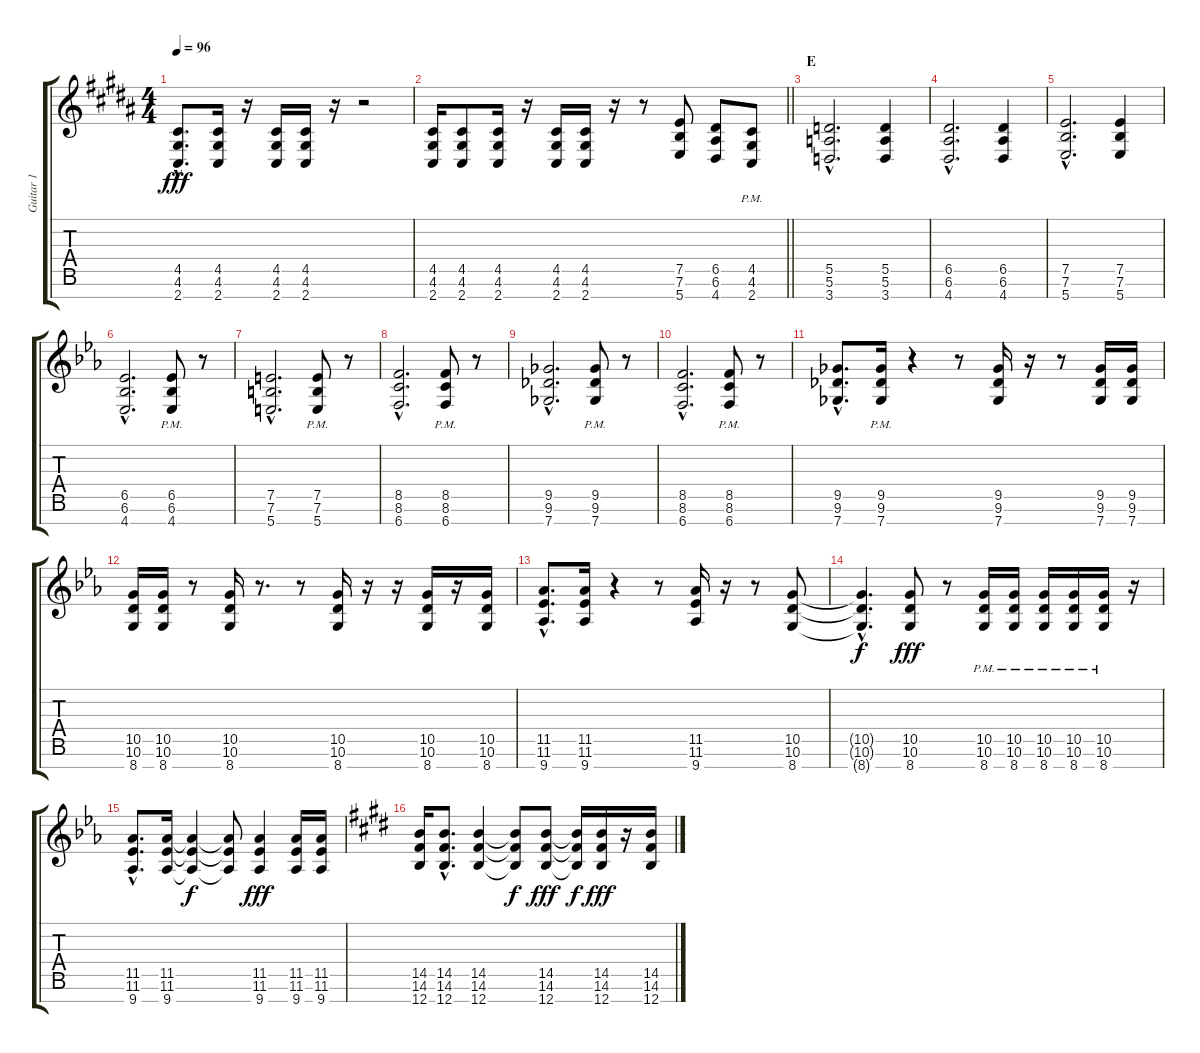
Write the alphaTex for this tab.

\track ("Guitar 1" "Guitar 1") {instrument distortionguitar}
\staff {score tabs}
\tuning (E4 B3 G3 D3 A2 E2 B1) {hide}
\ts (4 4)
\tempo 96
\clef g2
\ks b
(4.5{hac} 4.6{hac} 2.7{hac}).8{d dy fff} (4.5 4.6 2.7).16 r.16 (4.5 4.6 2.7).16 (4.5 4.6 2.7).16 r.16 r.2 |
\barLineRight lightlight
(4.5 4.6 2.7).16 (4.5 4.6 2.7).8 (4.5 4.6 2.7).16 r.16 (4.5 4.6 2.7).16 (4.5 4.6 2.7).16 r.16 r.8 (7.5 7.6 5.7).8 (6.5 6.6 4.7).8 (4.5{pm} 4.6{pm} 2.7{pm}).8 |
\section ("" "E")
(5.5{hac} 5.6{hac} 3.7{hac}).2{d} (5.5 5.6 3.7).4 |
(6.5{hac} 6.6{hac} 4.7{hac}).2{d} (6.5 6.6 4.7).4 |
(7.5{hac} 7.6{hac} 5.7{hac}).2{d} (7.5 7.6 5.7).4 |
\ks eb
(6.5{hac} 6.6{hac} 4.7{hac}).2{d} (6.5{pm} 6.6{pm} 4.7{pm}).8 r.8 |
(7.5{hac} 7.6{hac} 5.7{hac}).2{d} (7.5{pm} 7.6{pm} 5.7{pm}).8 r.8 |
(8.5{hac} 8.6{hac} 6.7{hac}).2{d} (8.5{pm} 8.6{pm} 6.7{pm}).8 r.8 |
(9.5{hac} 9.6{hac} 7.7{hac}).2{d} (9.5{pm} 9.6{pm} 7.7{pm}).8 r.8 |
(8.5{hac} 8.6{hac} 6.7{hac}).2{d} (8.5{pm} 8.6{pm} 6.7{pm}).8 r.8 |
(9.5{hac} 9.6{hac} 7.7{hac}).8{d} (9.5{pm} 9.6{pm} 7.7{pm}).16 r.4 r.8 (9.5 9.6 7.7).16 r.16 r.8 (9.5 9.6 7.7).16 (9.5 9.6 7.7).16 |
(10.5 10.6 8.7).16 (10.5 10.6 8.7).16 r.8 (10.5 10.6 8.7).16 r.8{d} r.8 (10.5 10.6 8.7).16 r.16 r.16 (10.5 10.6 8.7).16 r.16 (10.5 10.6 8.7).16 |
(11.5{hac} 11.6{hac} 9.7{hac}).8{d} (11.5 11.6 9.7).16 r.4 r.8 (11.5 11.6 9.7).16 r.16 r.8 (10.5 10.6 8.7).8 |
(10.5{hac t} 10.6{hac t} 8.7{hac t}).4{d dy f} (10.5 10.6 8.7).8{dy fff} r.8 (10.5{pm} 10.6{pm} 8.7{pm}).16 (10.5{pm} 10.6{pm} 8.7{pm}).16 (10.5{pm} 10.6{pm} 8.7{pm}).16 (10.5{pm} 10.6{pm} 8.7{pm}).16 (10.5{pm} 10.6{pm} 8.7{pm}).16 r.16 |
(11.5{hac} 11.6{hac} 9.7{hac}).8{d} (11.5 11.6 9.7).16 (11.5{t} 11.6{t} 9.7{t}).4{dy f} (11.5{t} 11.6{t} 9.7{t}).8 (11.5 11.6 9.7).4{dy fff} (11.5 11.6 9.7).16 (11.5 11.6 9.7).16 |
\ks e
(14.5 14.6 12.7).16 (14.5{hac} 14.6{hac} 12.7{hac}).8{d} (14.5 14.6 12.7).4 (14.5{t} 14.6{t} 12.7{t}).8{dy f} (14.5 14.6 12.7).8{dy fff} (14.5{t} 14.6{t} 12.7{t}).16{dy f} (14.5 14.6 12.7).16{dy fff} r.16 (14.5 14.6 12.7).16
